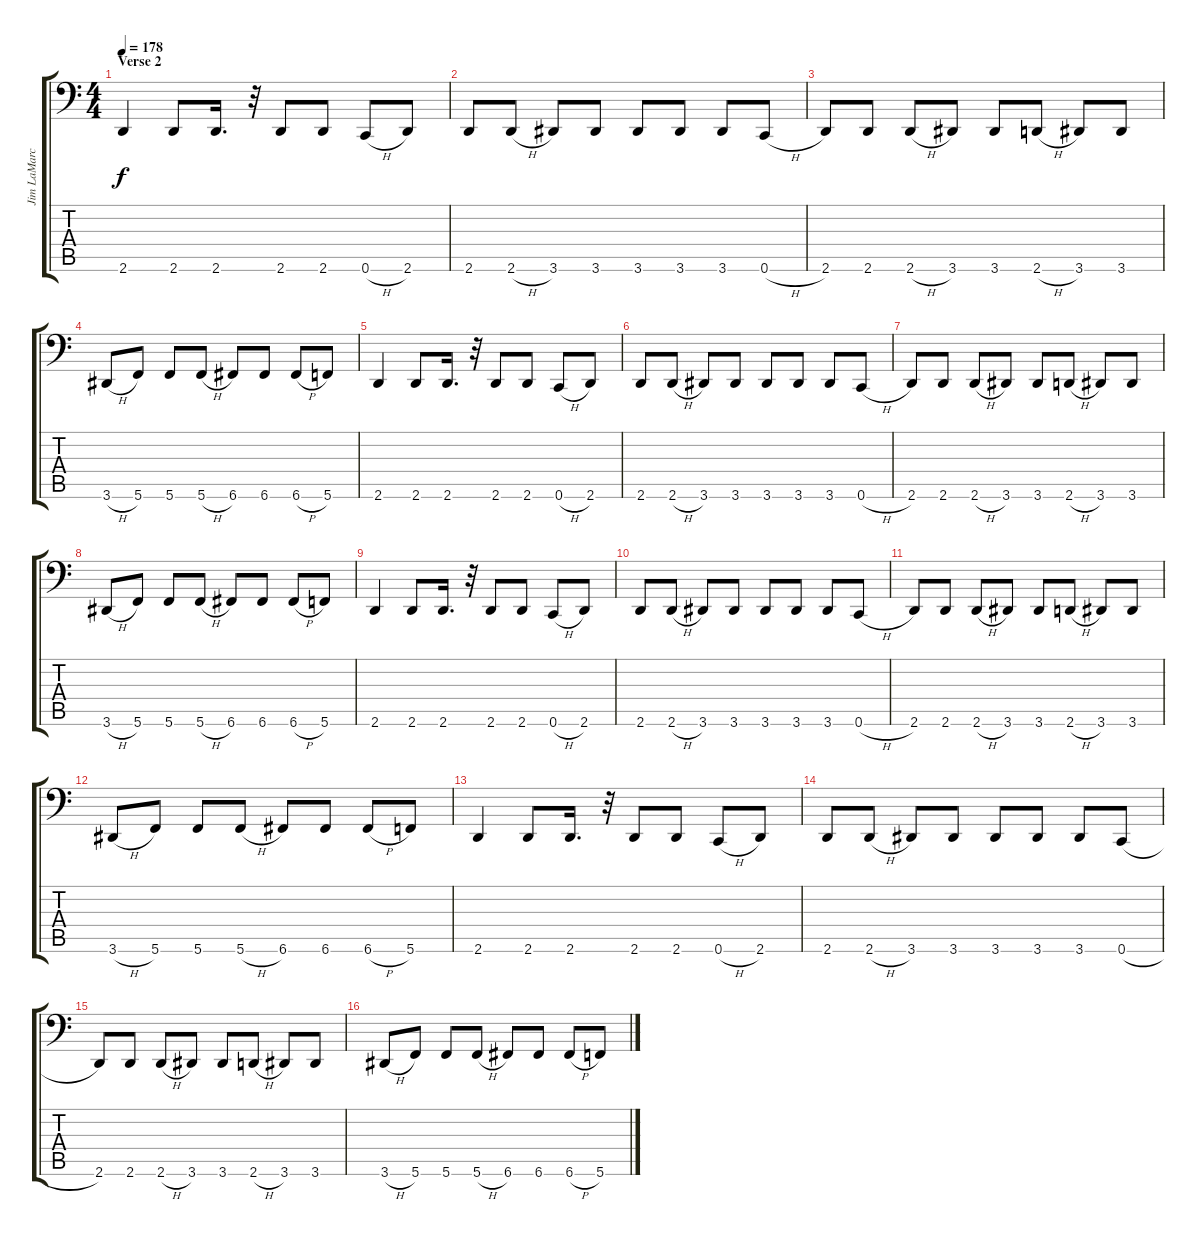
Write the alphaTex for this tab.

\track ("Jim LaMarca" "Jim LaMarc") {instrument electricbasspick}
\staff {score tabs}
\tuning (D3 A2 F2 C2 G1 C1) {hide}
\ts (4 4)
\section ("" "Verse 2")
\tempo 178
\clef f4
\ks c
2.6.4{dy f} 2.6.8 2.6.16{d} r.32 2.6.8 2.6.8 0.6{h}.8 2.6.8 |
2.6.8 2.6{h}.8 3.6.8 3.6.8 3.6.8 3.6.8 3.6.8 0.6{h}.8 |
2.6.8 2.6.8 2.6{h}.8 3.6.8 3.6.8 2.6{h}.8 3.6.8 3.6.8 |
3.6{h}.8 5.6.8 5.6.8 5.6{h}.8 6.6.8 6.6.8 6.6{h}.8 5.6.8 |
2.6.4 2.6.8 2.6.16{d} r.32 2.6.8 2.6.8 0.6{h}.8 2.6.8 |
2.6.8 2.6{h}.8 3.6.8 3.6.8 3.6.8 3.6.8 3.6.8 0.6{h}.8 |
2.6.8 2.6.8 2.6{h}.8 3.6.8 3.6.8 2.6{h}.8 3.6.8 3.6.8 |
3.6{h}.8 5.6.8 5.6.8 5.6{h}.8 6.6.8 6.6.8 6.6{h}.8 5.6.8 |
2.6.4 2.6.8 2.6.16{d} r.32 2.6.8 2.6.8 0.6{h}.8 2.6.8 |
2.6.8 2.6{h}.8 3.6.8 3.6.8 3.6.8 3.6.8 3.6.8 0.6{h}.8 |
2.6.8 2.6.8 2.6{h}.8 3.6.8 3.6.8 2.6{h}.8 3.6.8 3.6.8 |
3.6{h}.8 5.6.8 5.6.8 5.6{h}.8 6.6.8 6.6.8 6.6{h}.8 5.6.8 |
2.6.4 2.6.8 2.6.16{d} r.32 2.6.8 2.6.8 0.6{h}.8 2.6.8 |
2.6.8 2.6{h}.8 3.6.8 3.6.8 3.6.8 3.6.8 3.6.8 0.6{h}.8 |
2.6.8 2.6.8 2.6{h}.8 3.6.8 3.6.8 2.6{h}.8 3.6.8 3.6.8 |
3.6{h}.8 5.6.8 5.6.8 5.6{h}.8 6.6.8 6.6.8 6.6{h}.8 5.6.8
